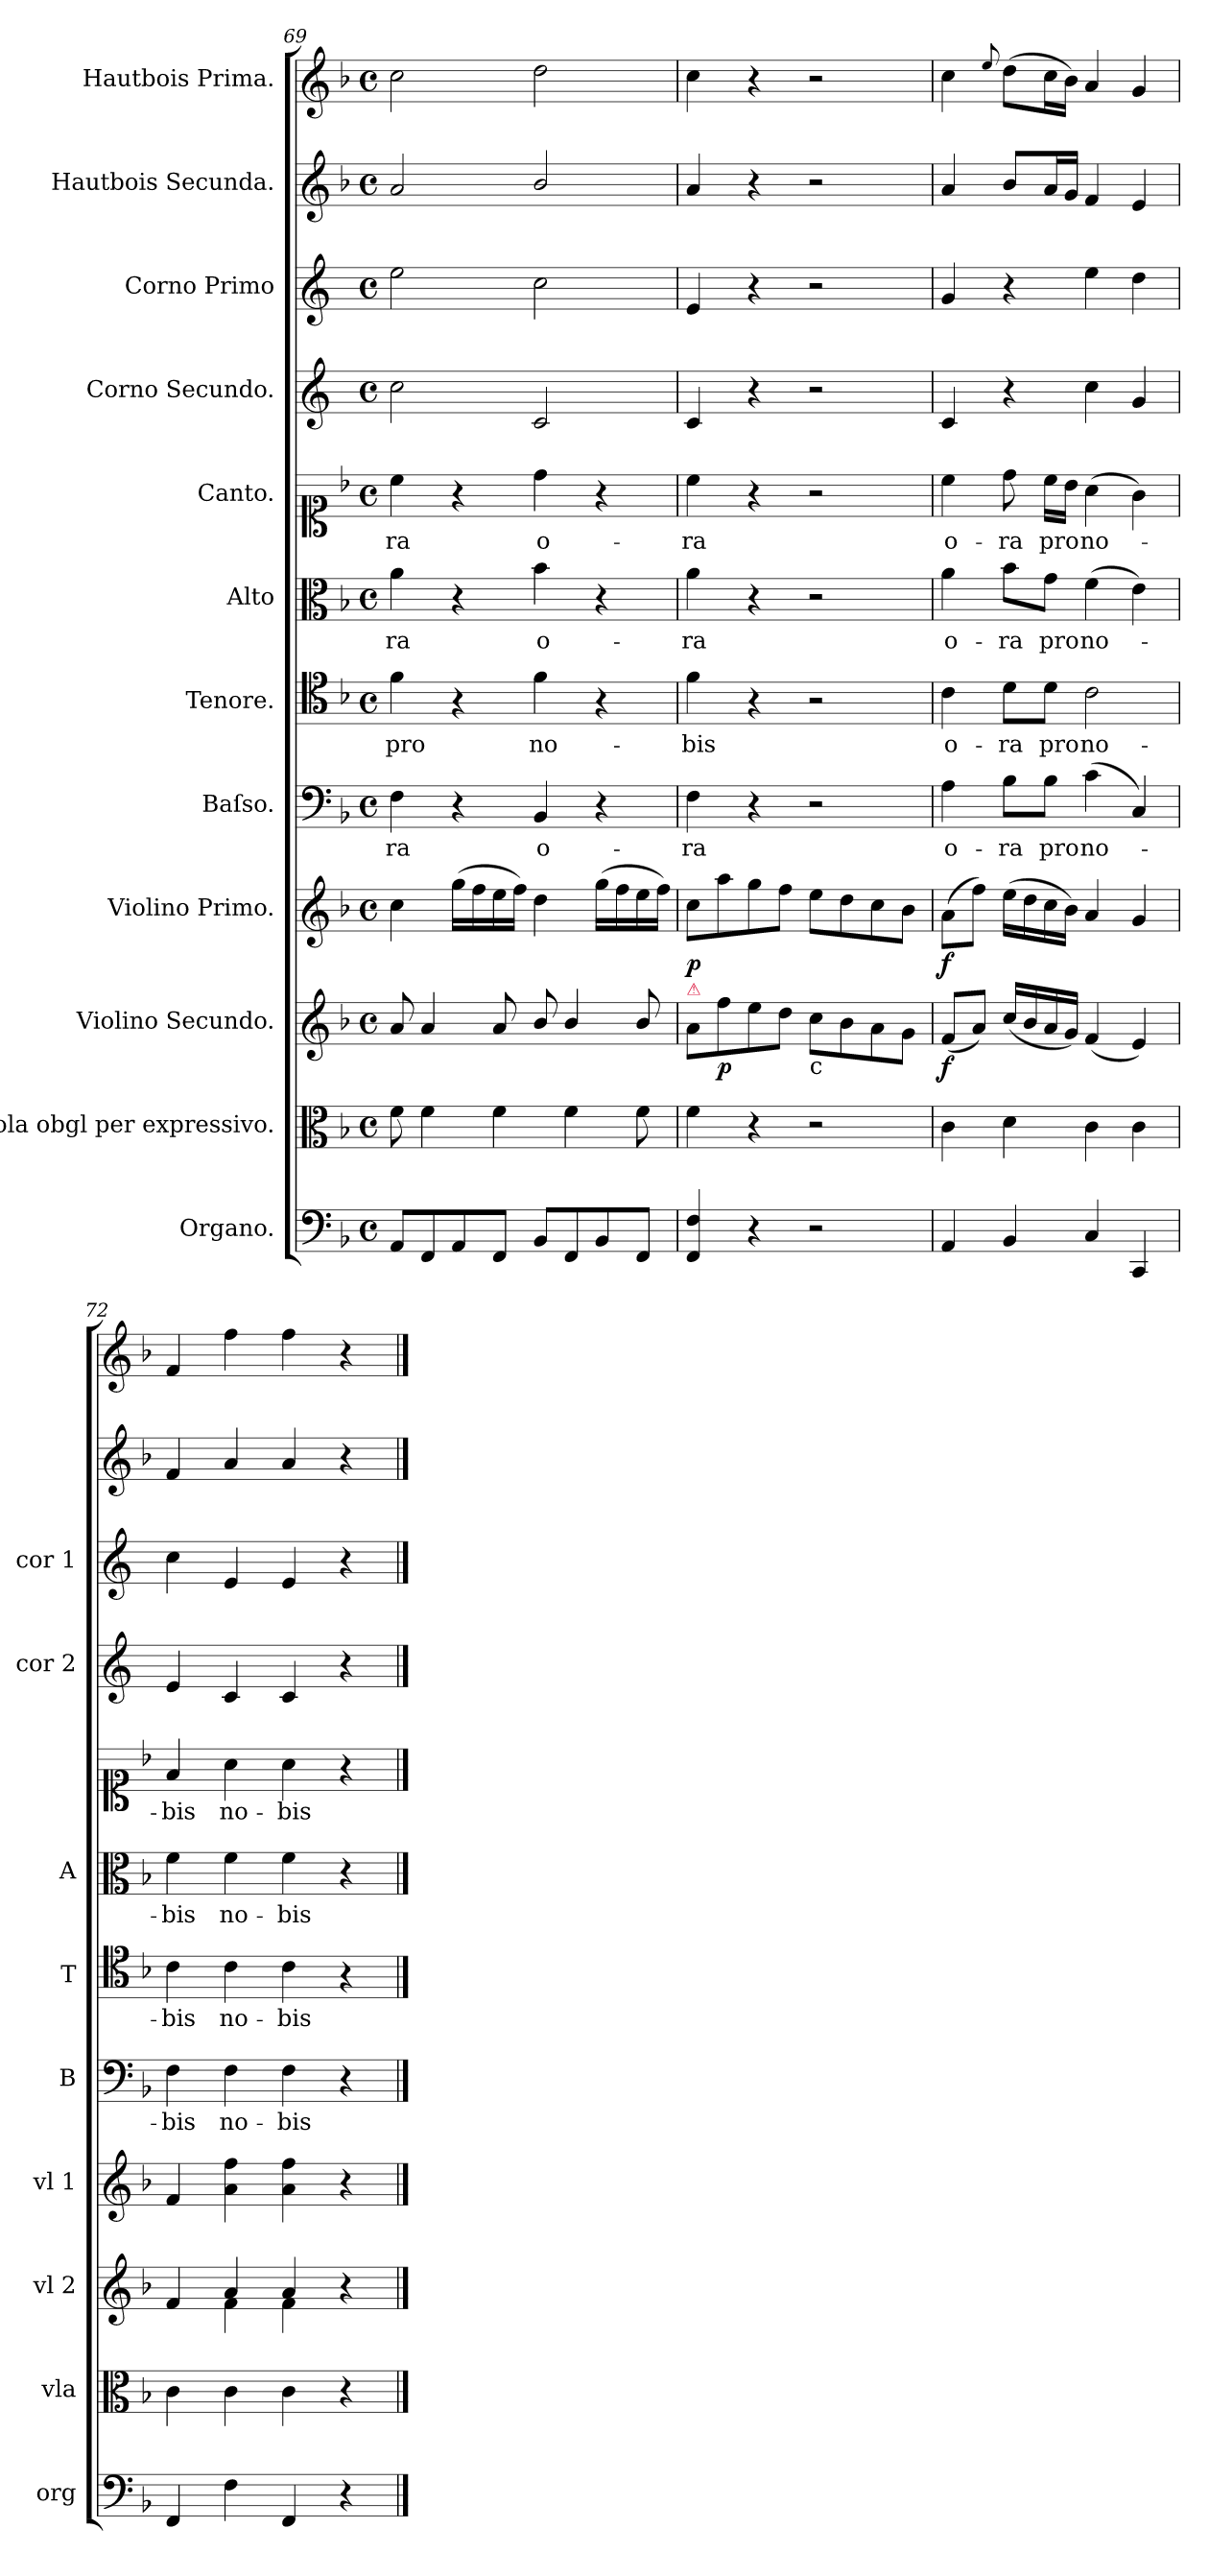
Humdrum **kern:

**kern	**kern	**kern	**dynam	**kern	**dynam	**kern	**text	**kern	**text	**kern	**text	**kern	**text	**kern	**kern	**kern	**kern
*part12	*part11	*part10	*part10	*part9	*part9	*part8	*part8	*part7	*part7	*part6	*part6	*part5	*part5	*part4	*part3	*part2	*part1
*staff12	*staff11	*staff10	*staff10	*staff9	*staff9	*staff8	*staff8	*staff7	*staff7	*staff6	*staff6	*staff5	*staff5	*staff4	*staff3	*staff2	*staff1
*I"Organo.	*I"Viola obgl per expressivo.	*I"Violino Secundo.	*	*I"Violino Primo.	*	*I"Baſso.	*	*I"Tenore.	*	*I"Alto	*	*I"Canto.	*	*I"Corno Secundo.	*I"Corno Primo	*I"Hautbois Secunda.	*I"Hautbois Prima.
*I'org	*I'vla	*I'vl 2	*	*I'vl 1	*	*I'B	*	*I'T	*	*I'A	*	*	*	*I'cor 2	*I'cor 1	*	*
*clefF4	*clefC3	*clefG2	*	*clefG2	*	*clefF4	*	*clefC4	*	*clefC3	*	*clefC1	*	*clefG2	*clefG2	*clefG2	*clefG2
*	*	*	*	*	*	*	*	*	*	*	*	*	*	*ITrd4c7	*ITrd4c7	*	*
*k[b-]	*k[b-]	*k[b-]	*	*k[b-]	*	*k[b-]	*	*k[b-]	*	*k[b-]	*	*k[b-]	*	*k[b-]	*k[b-]	*k[b-]	*k[b-]
*F:	*F:	*F:	*	*F:	*	*F:	*	*F:	*	*F:	*	*F:	*	*F:	*F:	*F:	*F:
*M4/4	*M4/4	*M4/4	*	*M4/4	*	*M4/4	*	*M4/4	*	*M4/4	*	*M4/4	*	*M4/4	*M4/4	*M4/4	*M4/4
*met(c)	*met(c)	*met(c)	*	*met(c)	*	*met(c)	*	*met(c)	*	*met(c)	*	*met(c)	*	*met(c)	*met(c)	*met(c)	*met(c)
=69	=69	=69	=69	=69	=69	=69	=69	=69	=69	=69	=69	=69	=69	=69	=69	=69	=69
8AA/L	8f\	8a/	.	4cc\	.	4F\	-ra	4f\	pro	4a\	-ra	4cc\	-ra	2f\	2a\	2a/	2cc\
8FF/	4f\	4a/	.	.	.	.	.	.	.	.	.	.	.	.	.	.	.
8AA/	.	.	.	(16gg\LL	.	4r	.	4r	.	4r	.	4r	.	.	.	.	.
.	.	.	.	16ff\	.	.	.	.	.	.	.	.	.	.	.	.	.
8FF/J	4f\	8a/	.	16ee\	.	.	.	.	.	.	.	.	.	.	.	.	.
.	.	.	.	16ff\JJ)	.	.	.	.	.	.	.	.	.	.	.	.	.
8BB-/L	.	8b-/	.	4dd\	.	4BB-/	o-	4f\	no-	4b-\	o-	4dd\	o-	2F/	2f\	2b-/	2dd\
8FF/	4f\	4b-/	.	.	.	.	.	.	.	.	.	.	.	.	.	.	.
8BB-/	.	.	.	(16gg\LL	.	4r	.	4r	.	4r	.	4r	.	.	.	.	.
.	.	.	.	16ff\	.	.	.	.	.	.	.	.	.	.	.	.	.
8FF/J	8f\	8b-/	.	16ee\	.	.	.	.	.	.	.	.	.	.	.	.	.
.	.	.	.	16ff\JJ)	.	.	.	.	.	.	.	.	.	.	.	.	.
=70	=70	=70	=70	=70	=70	=70	=70	=70	=70	=70	=70	=70	=70	=70	=70	=70	=70
!	!	!LO:TX:a:color=crimson:t=⚠	!	!	!	!	!	!	!	!	!	!	!	!	!	!	!
4FF/ 4F/	4f\	8a/L	.	8cc\L	p	4F\	-ra	4f\	-bis	4a\	-ra	4cc\	-ra	4F/	4A/	4a/	4cc\
.	.	8ff\	p	8aa\	.	.	.	.	.	.	.	.	.	.	.	.	.
4r	4r	8ee\	.	8gg\	.	4r	.	4r	.	4r	.	4r	.	4r	4r	4r	4r
.	.	8dd\J	.	8ff\J	.	.	.	.	.	.	.	.	.	.	.	.	.
!	!	!LO:TX:b:t=c	!	!	!	!	!	!	!	!	!	!	!	!	!	!	!
2r	2r	8cc\L	.	8ee\L	.	2r	.	2r	.	2r	.	2r	.	2r	2r	2r	2r
.	.	8b-\	.	8dd\	.	.	.	.	.	.	.	.	.	.	.	.	.
.	.	8a\	.	8cc\	.	.	.	.	.	.	.	.	.	.	.	.	.
.	.	8g\J	.	8b-\J	.	.	.	.	.	.	.	.	.	.	.	.	.
=71	=71	=71	=71	=71	=71	=71	=71	=71	=71	=71	=71	=71	=71	=71	=71	=71	=71
4AA/	4c\	(8f/L	f	(8a\L	f	4A\	o-	4c\	o-	4a\	o-	4cc\	o-	4F/	4c/	4a/	4cc\
.	.	8a/J)	.	8ff\J)	.	.	.	.	.	.	.	.	.	.	.	.	.
.	.	.	.	.	.	.	.	.	.	.	.	.	.	.	.	.	8qqee/
4BB-/	4d\	(16cc/LL	.	(16ee\LL	.	8B-\L	-ra	8d\L	-ra	8b-\L	-ra	8dd\	-ra	4r	4r	8b-/L	(8dd\L
.	.	16b-/	.	16dd\	.	.	.	.	.	.	.	.	.	.	.	.	.
.	.	16a/	.	16cc\	.	8B-\J	pro	8d\J	pro	8g\J	pro	16cc\LL	pro	.	.	16a/L	16cc\L
.	.	16g/JJ)	.	16b-\JJ)	.	.	.	.	.	.	.	16b-\JJ	.	.	.	16g/JJ	16b-\JJ)
4C/	4c\	(4f/	.	4a/	.	(4c\	no-	2c\	no-	(4f\	no-	(4a\	no-	4f\	4a\	4f/	4a/
4CC/	4c\	4e/)	.	4g/	.	4C/)	.	.	.	4e\)	.	4g\)	.	4c/	4g\	4e/	4g/
=72	=72	=72	=72	=72	=72	=72	=72	=72	=72	=72	=72	=72	=72	=72	=72	=72	=72
*	*	*^	*	*	*	*	*	*	*	*	*	*	*	*	*	*	*
4FF/	4c\	4f/	4ryy	.	4f/	.	4F\	-bis	4c\	-bis	4f\	-bis	4f/	-bis	4A/	4f\	4f/	4f/
4F\	4c\	4a/	4f\	.	4a\ 4ff\	.	4F\	no-	4c\	no-	4f\	no-	4a\	no-	4F/	4A/	4a/	4ff\
4FF/	4c\	4a/	4f\	.	4a\ 4ff\	.	4F\	-bis	4c\	-bis	4f\	-bis	4a\	-bis	4F/	4A/	4a/	4ff\
4r	4r	4r	4ryy	.	4r	.	4r	.	4r	.	4r	.	4r	.	4r	4r	4r	4r
*	*	*v	*v	*	*	*	*	*	*	*	*	*	*	*	*	*	*	*
==	==	==	==	==	==	==	==	==	==	==	==	==	==	==	==	==	==
*-	*-	*-	*-	*-	*-	*-	*-	*-	*-	*-	*-	*-	*-	*-	*-	*-	*-
